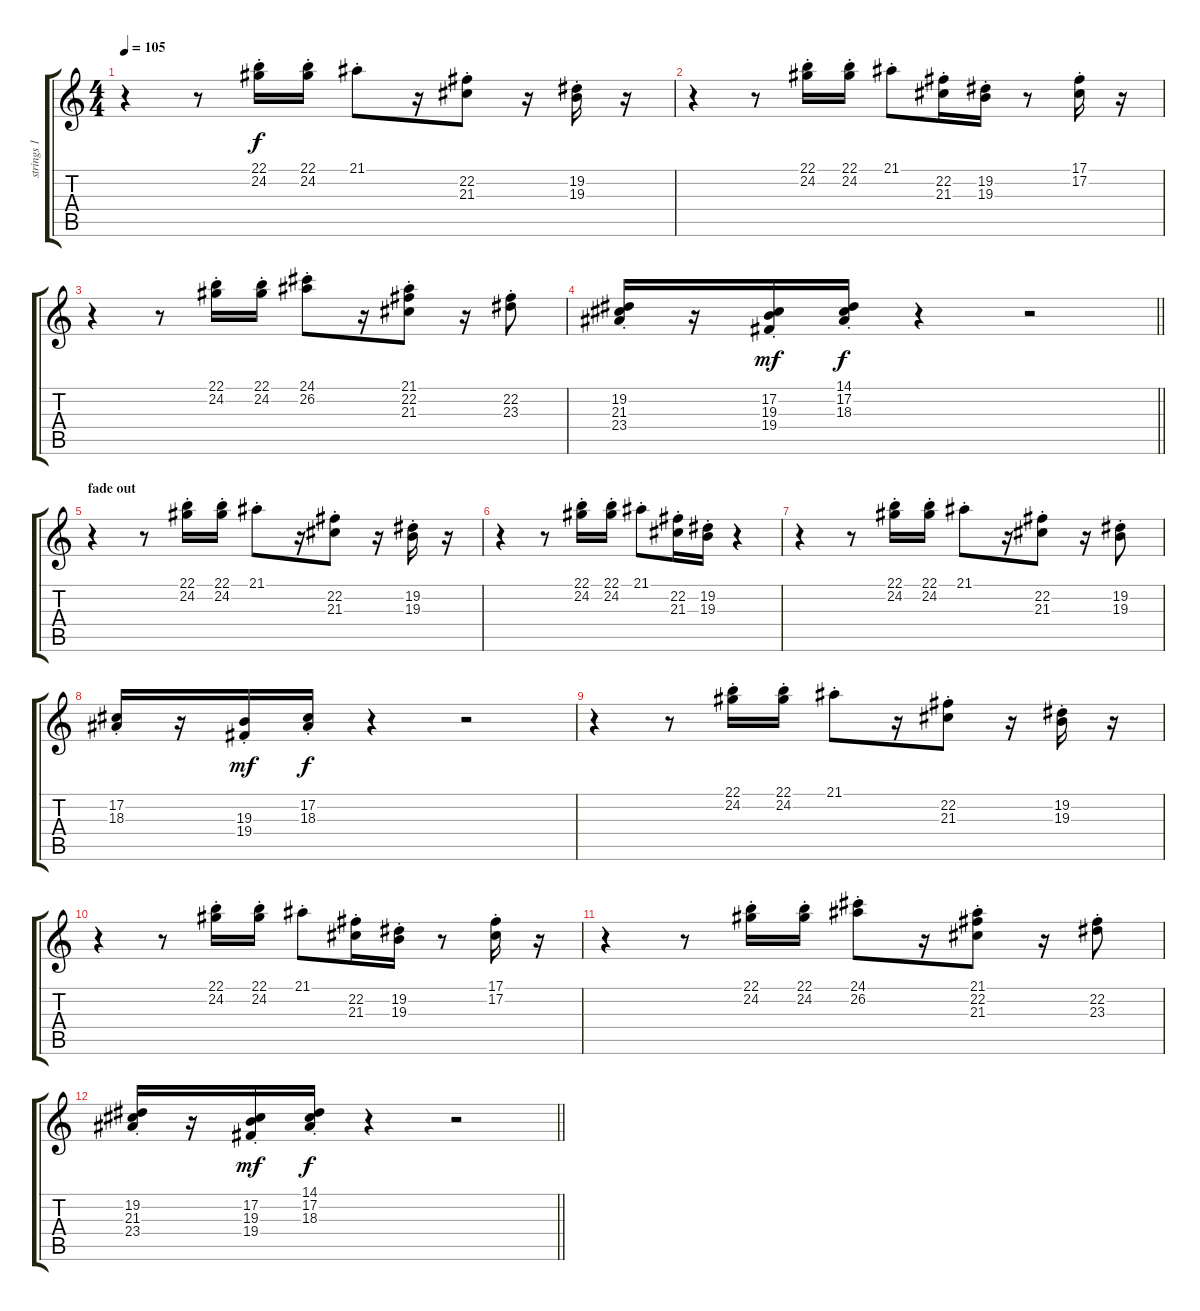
\track ("strings 1" "strings 1") {instrument tremolostrings}
\staff {score tabs}
\tuning (Db4 Ab3 E3 B2 Gb2 Db2) {hide}
\ts (4 4)
\tempo 105
\clef g2
\ks c
r.4{dy f} r.8 (22.1{st} 24.2{st}).16 (22.1{st} 24.2{st}).16{balance 8} 21.1{st}.8{balance 10} r.16 (22.2{st} 21.3{st}).8{balance 6} r.16 (19.2{st} 19.3{st}).16{balance 10} r.16 |
r.4 r.8 (22.1{st} 24.2{st}).16{balance 4} (22.1{st} 24.2{st}).16{balance 8} 21.1{st}.8{balance 10} (22.2{st} 21.3{st}).16{balance 6} (19.2{st} 19.3{st}).16{balance 4} r.8 (17.1{st} 17.2{st}).16{balance 11} r.16 |
r.4 r.8 (22.1{st} 24.2{st}).16{balance 4} (22.1{st} 24.2{st}).16{balance 8} (24.1{st} 26.2{st}).8{balance 12} r.16 (21.1{st} 22.2{st} 21.3{st}).8{balance 4} r.16 (22.2{st} 23.3{st}).8{balance 11} |
\barLineRight lightlight
(19.2{st} 21.3{st} 23.4{st}).16{balance 4} r.16 (17.2{st} 19.3{st} 19.4{st}).16{dy mf balance 8} (14.1{st} 17.2{st} 18.3{st}).16{dy f balance 12} r.4{balance 4} r.2 |
\section ("" "fade out")
r.4 r.8 (22.1{st} 24.2{st}).16 (22.1{st} 24.2{st}).16{balance 8} 21.1{st}.8{balance 10} r.16 (22.2{st} 21.3{st}).8{balance 6} r.16 (19.2{st} 19.3{st}).16{balance 10} r.16 |
r.4 r.8 (22.1{st} 24.2{st}).16{balance 4} (22.1{st} 24.2{st}).16{balance 8} 21.1{st}.8{balance 10} (22.2{st} 21.3{st}).16{balance 6} (19.2{st} 19.3{st}).16{balance 4} r.4 |
r.4 r.8 (22.1{st} 24.2{st}).16{balance 4} (22.1{st} 24.2{st}).16{balance 8} 21.1{st}.8{balance 12} r.16 (22.2{st} 21.3{st}).8{balance 4} r.16 (19.2{st} 19.3{st}).8{balance 11} |
(17.2{st} 18.3{st}).16{balance 4} r.16 (19.3{st} 19.4{st}).16{dy mf balance 8} (17.2{st} 18.3{st}).16{dy f balance 12} r.4{balance 4} r.2 |
r.4 r.8 (22.1{st} 24.2{st}).16 (22.1{st} 24.2{st}).16{balance 8} 21.1{st}.8{balance 10} r.16 (22.2{st} 21.3{st}).8{balance 6} r.16 (19.2{st} 19.3{st}).16{balance 10} r.16 |
r.4 r.8 (22.1{st} 24.2{st}).16{balance 4} (22.1{st} 24.2{st}).16{balance 8} 21.1{st}.8{balance 10} (22.2{st} 21.3{st}).16{balance 6} (19.2{st} 19.3{st}).16{balance 4} r.8 (17.1{st} 17.2{st}).16{balance 11} r.16 |
r.4 r.8 (22.1{st} 24.2{st}).16{balance 4} (22.1{st} 24.2{st}).16{balance 8} (24.1{st} 26.2{st}).8{balance 12} r.16 (21.1{st} 22.2{st} 21.3{st}).8{balance 4} r.16 (22.2{st} 23.3{st}).8{balance 11} |
\barLineRight lightlight
(19.2{st} 21.3{st} 23.4{st}).16{balance 4} r.16 (17.2{st} 19.3{st} 19.4{st}).16{dy mf balance 8} (14.1{st} 17.2{st} 18.3{st}).16{dy f balance 12} r.4{balance 4} r.2
